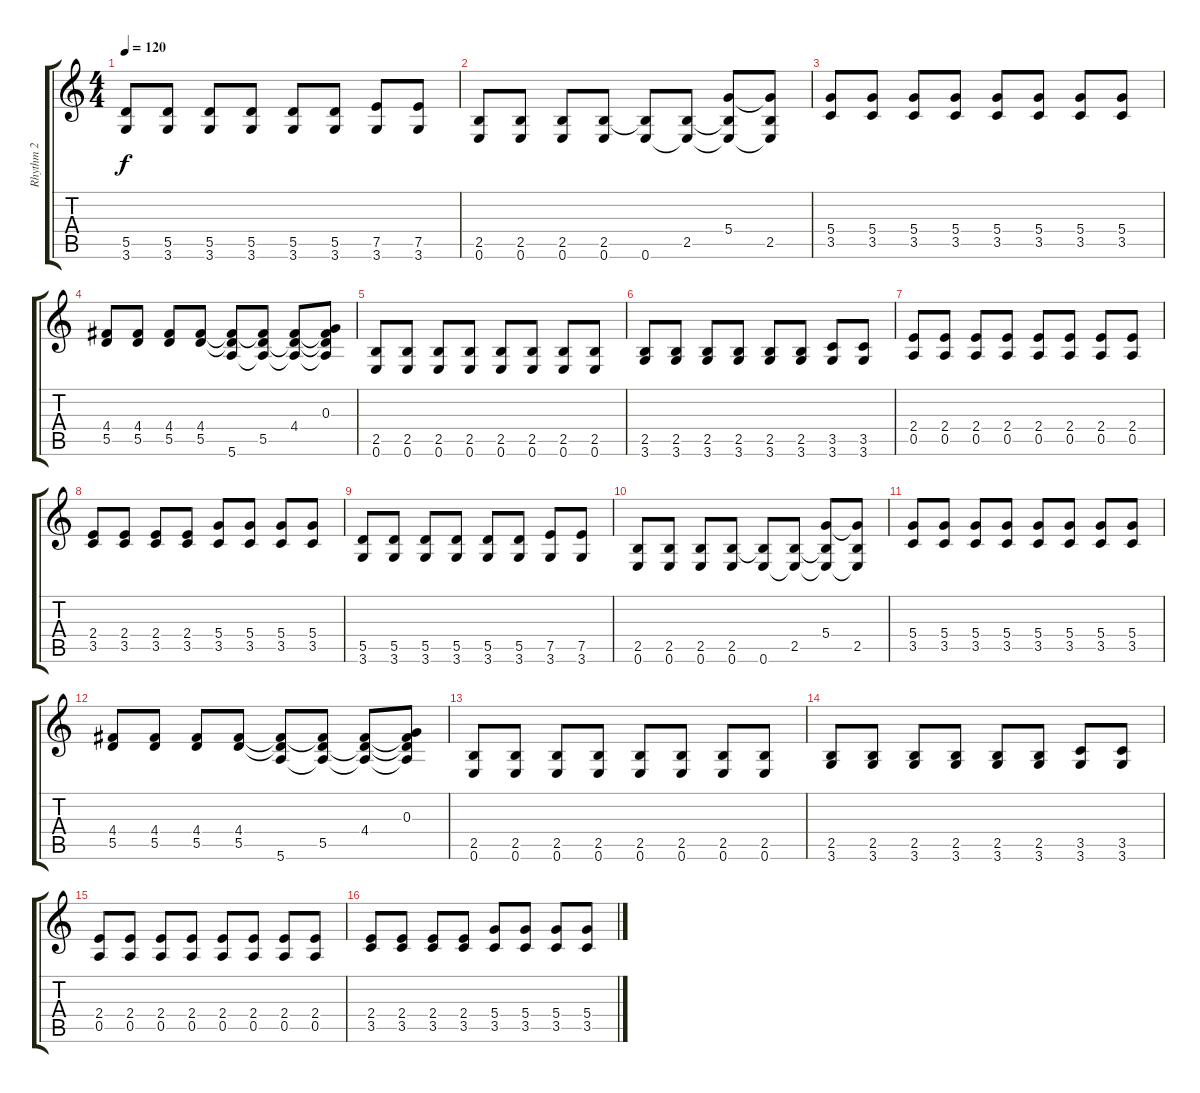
\track ("Rhythm 2" "Rhythm 2") {instrument distortionguitar}
\staff {score tabs}
\tuning (E4 B3 G3 D3 A2 E2) {hide}
\ts (4 4)
\tempo 120
\clef g2
\ks c
(5.5 3.6).8{dy f} (5.5 3.6).8 (5.5 3.6).8 (5.5 3.6).8 (5.5 3.6).8 (5.5 3.6).8 (7.5 3.6).8 (7.5 3.6).8 |
(2.5 0.6).8 (2.5 0.6).8 (2.5 0.6).8 (2.5 0.6).8 (2.5{t} 0.6).8 (2.5 0.6{t}).8 (5.4 2.5{t} 0.6{t}).8 (5.4{t} 2.5 0.6{t}).8 |
(5.4 3.5).8 (5.4 3.5).8 (5.4 3.5).8 (5.4 3.5).8 (5.4 3.5).8 (5.4 3.5).8 (5.4 3.5).8 (5.4 3.5).8 |
(4.4 5.5).8 (4.4 5.5).8 (4.4 5.5).8 (4.4 5.5).8 (4.4{t} 5.5{t} 5.6).8 (4.4{t} 5.5 5.6{t}).8 (4.4 5.5{t} 5.6{t}).8 (0.3 4.4{t} 5.5{t} 5.6{t}).8 |
(2.5 0.6).8 (2.5 0.6).8 (2.5 0.6).8 (2.5 0.6).8 (2.5 0.6).8 (2.5 0.6).8 (2.5 0.6).8 (2.5 0.6).8 |
(2.5 3.6).8 (2.5 3.6).8 (2.5 3.6).8 (2.5 3.6).8 (2.5 3.6).8 (2.5 3.6).8 (3.5 3.6).8 (3.5 3.6).8 |
(2.4 0.5).8 (2.4 0.5).8 (2.4 0.5).8 (2.4 0.5).8 (2.4 0.5).8 (2.4 0.5).8 (2.4 0.5).8 (2.4 0.5).8 |
(2.4 3.5).8 (2.4 3.5).8 (2.4 3.5).8 (2.4 3.5).8 (5.4 3.5).8 (5.4 3.5).8 (5.4 3.5).8 (5.4 3.5).8 |
(5.5 3.6).8 (5.5 3.6).8 (5.5 3.6).8 (5.5 3.6).8 (5.5 3.6).8 (5.5 3.6).8 (7.5 3.6).8 (7.5 3.6).8 |
(2.5 0.6).8 (2.5 0.6).8 (2.5 0.6).8 (2.5 0.6).8 (2.5{t} 0.6).8 (2.5 0.6{t}).8 (5.4 2.5{t} 0.6{t}).8 (5.4{t} 2.5 0.6{t}).8 |
(5.4 3.5).8 (5.4 3.5).8 (5.4 3.5).8 (5.4 3.5).8 (5.4 3.5).8 (5.4 3.5).8 (5.4 3.5).8 (5.4 3.5).8 |
(4.4 5.5).8 (4.4 5.5).8 (4.4 5.5).8 (4.4 5.5).8 (4.4{t} 5.5{t} 5.6).8 (4.4{t} 5.5 5.6{t}).8 (4.4 5.5{t} 5.6{t}).8 (0.3 4.4{t} 5.5{t} 5.6{t}).8 |
(2.5 0.6).8 (2.5 0.6).8 (2.5 0.6).8 (2.5 0.6).8 (2.5 0.6).8 (2.5 0.6).8 (2.5 0.6).8 (2.5 0.6).8 |
(2.5 3.6).8 (2.5 3.6).8 (2.5 3.6).8 (2.5 3.6).8 (2.5 3.6).8 (2.5 3.6).8 (3.5 3.6).8 (3.5 3.6).8 |
(2.4 0.5).8 (2.4 0.5).8 (2.4 0.5).8 (2.4 0.5).8 (2.4 0.5).8 (2.4 0.5).8 (2.4 0.5).8 (2.4 0.5).8 |
(2.4 3.5).8 (2.4 3.5).8 (2.4 3.5).8 (2.4 3.5).8 (5.4 3.5).8 (5.4 3.5).8 (5.4 3.5).8 (5.4 3.5).8
